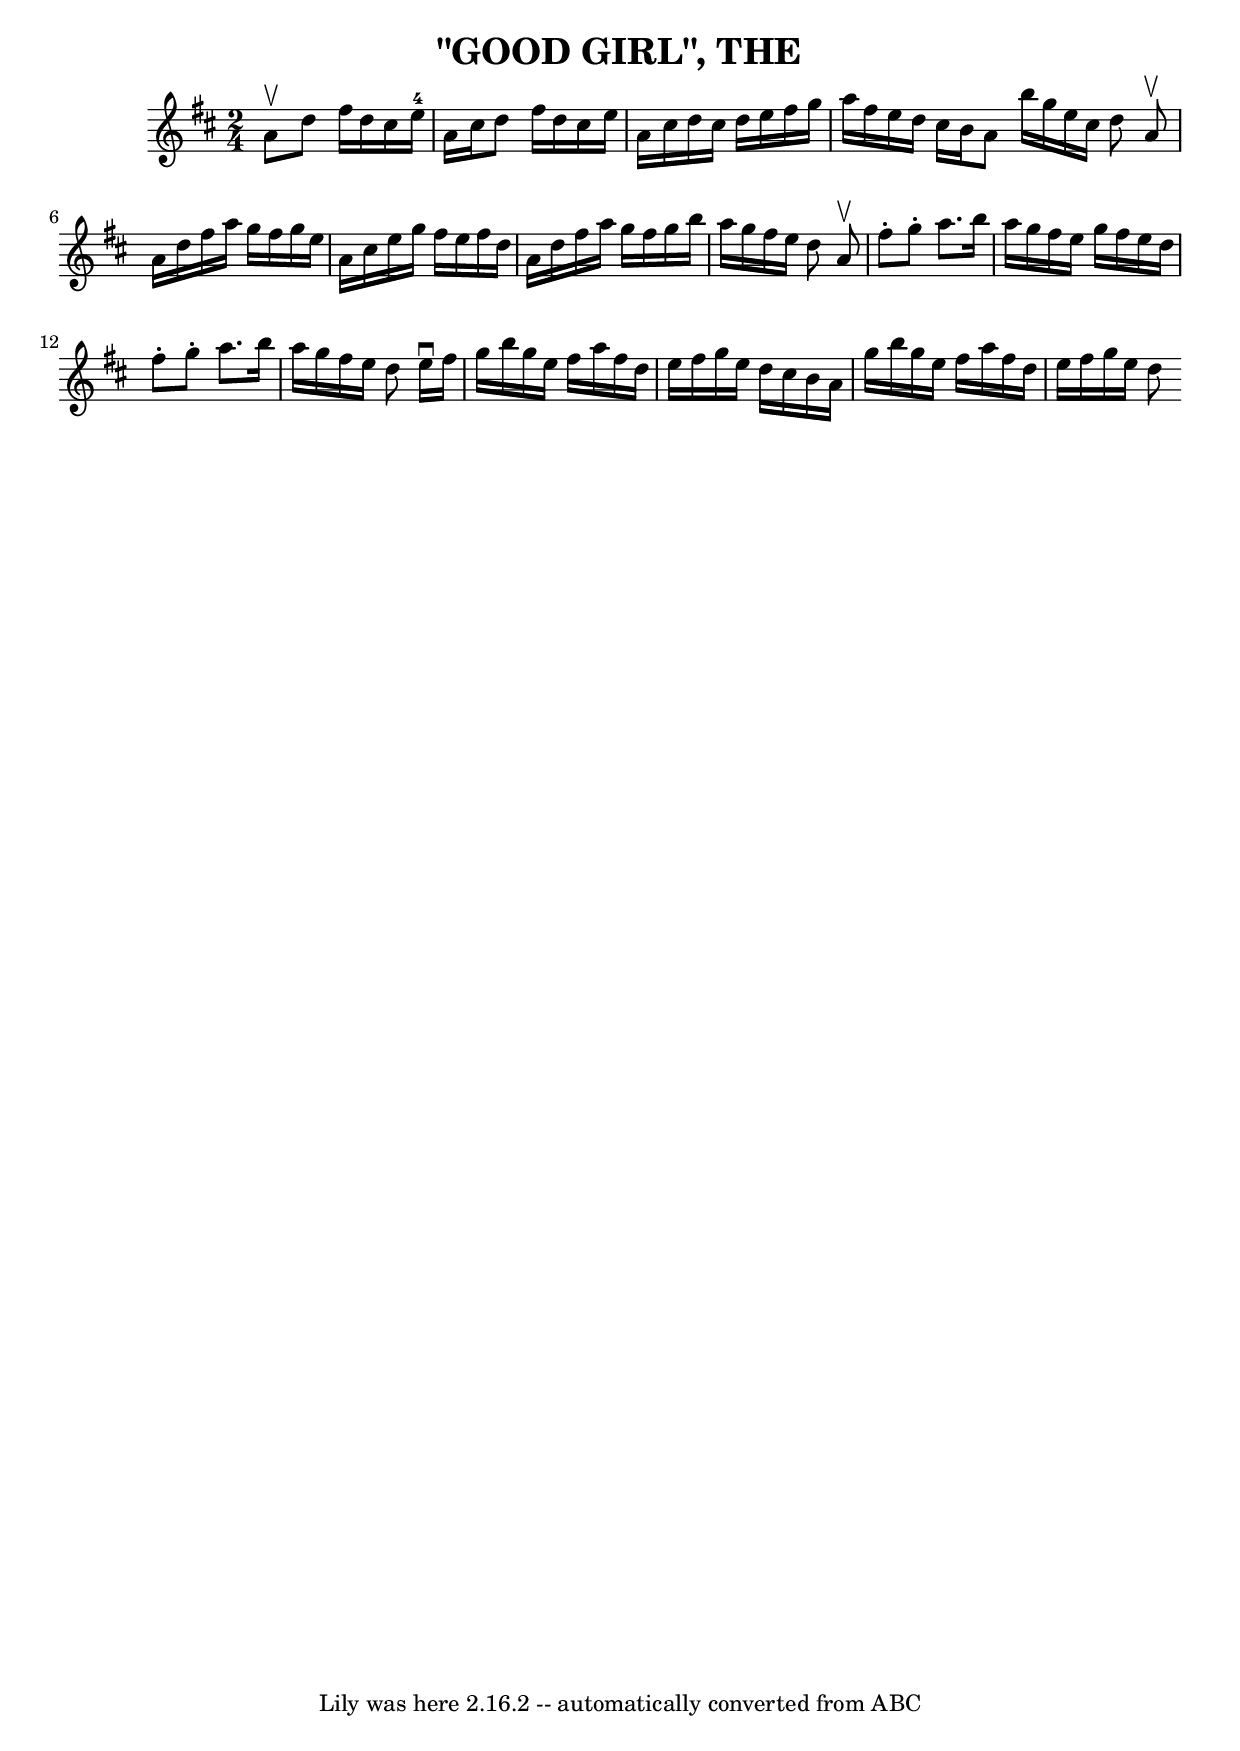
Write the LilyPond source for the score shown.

\version "2.16.2"
\include "Mammoth.ily"
\header {
  %% book = "Coles pg 26.8"
  crossRefNumber = "8"
  footnotes = "\\\\GOOD GIRL -- First lady turn second gent, first gent turn second lady.\\\\Four hands half round, and back to places.  Two couples down centre,\\\\back, first couple cast off.  Right and left 4."
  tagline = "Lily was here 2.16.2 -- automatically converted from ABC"
  title = "\"GOOD GIRL\", THE"

}
voicedefault =  {


  \time 2/4 
  \key d \major
 a'8^\upbow   |
  d''8 fis''16 d''16    
  cis''16 e''16-4 a'16 cis''16    |
  d''8 fis''16 d''16  
  cis''16 e''16 a'16 cis''16    |
  d''16 cis''16 d''16   
  e''16 fis''16 g''16 a''16 fis''16    |
  e''16 d''16    
  cis''16 b'16 a'8    \bar ":|" b''16 g''16 e''16 cis''16    
  d''8    \bar "||"     \bar "|:" a'8^\upbow   |
  a'16 d''16    
  fis''16 a''16 g''16 fis''16 g''16 e''16    |
  a'16    
  cis''16 e''16 g''16 fis''16 e''16 fis''16 d''16    |
  
  a'16 d''16 fis''16 a''16 g''16 fis''16 g''16 b''16    
  |
  a''16 g''16 fis''16 e''16 d''8    \bar ":|"     
  \bar "|:" a'8^\upbow   |
  fis''8 -. g''8 -. a''8. b''16    
  |
  a''16 g''16 fis''16 e''16 g''16 fis''16 e''16    
  d''16    |
  fis''8 -. g''8 -. a''8. b''16    |
  a''16    
  g''16 fis''16 e''16 d''8    \bar ":|"     \bar "|:" e''16^\downbow  
  fis''16    |
  g''16 b''16 g''16 e''16 fis''16 a''16    
  fis''16 d''16    |
  e''16 fis''16 g''16 e''16 d''16    
  cis''16 b'16 a'16    |
  g''16 b''16 g''16 e''16    
  fis''16 a''16 fis''16 d''16    |
  e''16 fis''16 g''16    
  e''16 d''8    \bar ":|"   

}

\score{
  <<

    \context Staff="default"
    {
      \voicedefault 
      
    }

  >>
  \layout {
    
  }
  \midi {
  }

}
